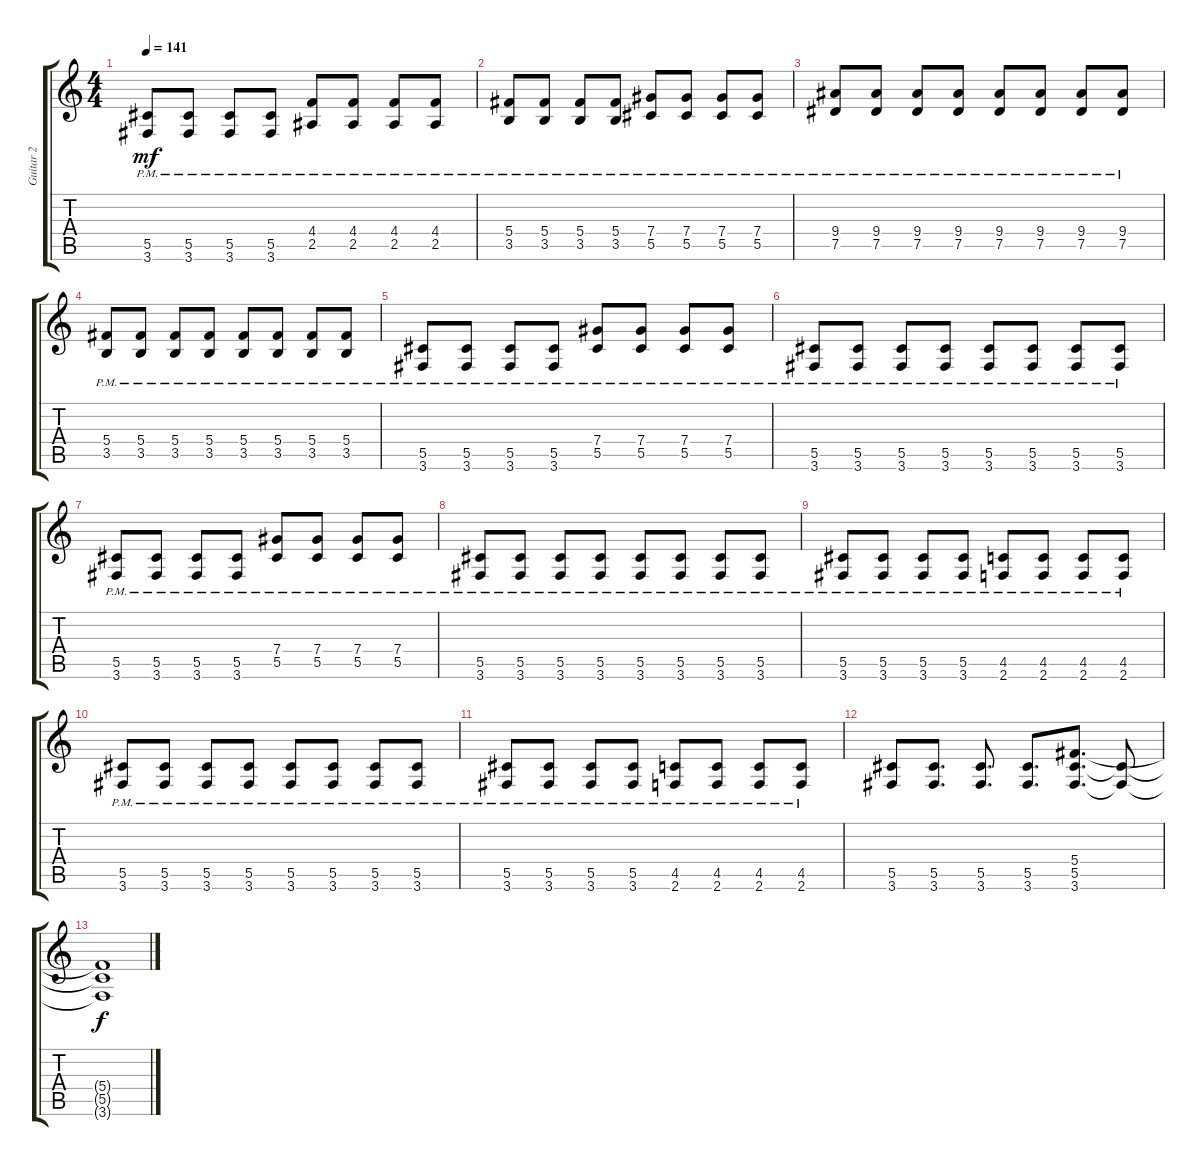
\track ("Guitar 2" "Guitar 2") {instrument electricguitarmuted}
\staff {score tabs}
\tuning (Eb4 Bb3 Gb3 Db3 Ab2 Eb2) {hide}
\ts (4 4)
\tempo 141
\clef g2
\ks c
(5.5{pm} 3.6{pm}).8{dy mf} (5.5{pm} 3.6{pm}).8 (5.5{pm} 3.6{pm}).8 (5.5{pm} 3.6{pm}).8 (4.4{pm} 2.5{pm}).8 (4.4{pm} 2.5{pm}).8 (4.4{pm} 2.5{pm}).8 (4.4{pm} 2.5{pm}).8 |
(5.4{pm} 3.5{pm}).8 (5.4{pm} 3.5{pm}).8 (5.4{pm} 3.5{pm}).8 (5.4{pm} 3.5{pm}).8 (7.4{pm} 5.5{pm}).8 (7.4{pm} 5.5{pm}).8 (7.4{pm} 5.5{pm}).8 (7.4{pm} 5.5{pm}).8 |
(9.4{pm} 7.5{pm}).8 (9.4{pm} 7.5{pm}).8 (9.4{pm} 7.5{pm}).8 (9.4{pm} 7.5{pm}).8 (9.4{pm} 7.5{pm}).8 (9.4{pm} 7.5{pm}).8 (9.4{pm} 7.5{pm}).8 (9.4{pm} 7.5{pm}).8 |
(5.4 3.5{pm}).8 (5.4 3.5{pm}).8 (5.4 3.5{pm}).8 (5.4 3.5{pm}).8 (5.4 3.5{pm}).8 (5.4 3.5{pm}).8 (5.4 3.5{pm}).8 (5.4 3.5{pm}).8 |
(5.5{pm} 3.6{pm}).8 (5.5{pm} 3.6{pm}).8 (5.5{pm} 3.6{pm}).8 (5.5{pm} 3.6{pm}).8 (7.4{pm} 5.5{pm}).8 (7.4{pm} 5.5{pm}).8 (7.4{pm} 5.5{pm}).8 (7.4{pm} 5.5{pm}).8 |
(5.5{pm} 3.6{pm}).8 (5.5{pm} 3.6{pm}).8 (5.5{pm} 3.6{pm}).8 (5.5{pm} 3.6{pm}).8 (5.5{pm} 3.6{pm}).8 (5.5{pm} 3.6{pm}).8 (5.5{pm} 3.6{pm}).8 (5.5{pm} 3.6{pm}).8 |
(5.5{pm} 3.6{pm}).8 (5.5{pm} 3.6{pm}).8 (5.5{pm} 3.6{pm}).8 (5.5{pm} 3.6{pm}).8 (7.4{pm} 5.5{pm}).8 (7.4{pm} 5.5{pm}).8 (7.4{pm} 5.5{pm}).8 (7.4{pm} 5.5{pm}).8 |
(5.5{pm} 3.6{pm}).8 (5.5{pm} 3.6{pm}).8 (5.5{pm} 3.6{pm}).8 (5.5{pm} 3.6{pm}).8 (5.5{pm} 3.6{pm}).8 (5.5{pm} 3.6{pm}).8 (5.5{pm} 3.6{pm}).8 (5.5{pm} 3.6{pm}).8 |
(5.5{pm} 3.6{pm}).8 (5.5{pm} 3.6{pm}).8 (5.5{pm} 3.6{pm}).8 (5.5{pm} 3.6{pm}).8 (4.5{pm} 2.6{pm}).8 (4.5{pm} 2.6{pm}).8 (4.5{pm} 2.6{pm}).8 (4.5{pm} 2.6{pm}).8 |
(5.5{pm} 3.6{pm}).8 (5.5{pm} 3.6{pm}).8 (5.5{pm} 3.6{pm}).8 (5.5{pm} 3.6{pm}).8 (5.5{pm} 3.6{pm}).8 (5.5{pm} 3.6{pm}).8 (5.5{pm} 3.6{pm}).8 (5.5{pm} 3.6{pm}).8 |
(5.5{pm} 3.6{pm}).8 (5.5{pm} 3.6{pm}).8 (5.5{pm} 3.6{pm}).8 (5.5{pm} 3.6{pm}).8 (4.5{pm} 2.6{pm}).8 (4.5{pm} 2.6{pm}).8 (4.5{pm} 2.6{pm}).8 (4.5{pm} 2.6{pm}).8 |
(5.5 3.6).8{instrument electricguitarclean} (5.5 3.6).8{d} (5.5 3.6).8{d} (5.5 3.6).8{d} (5.4 5.5 3.6).8{d} (5.5{t} 3.6{t}).8 |
(5.4{t} 5.5{t} 3.6{t}).1{dy f}
